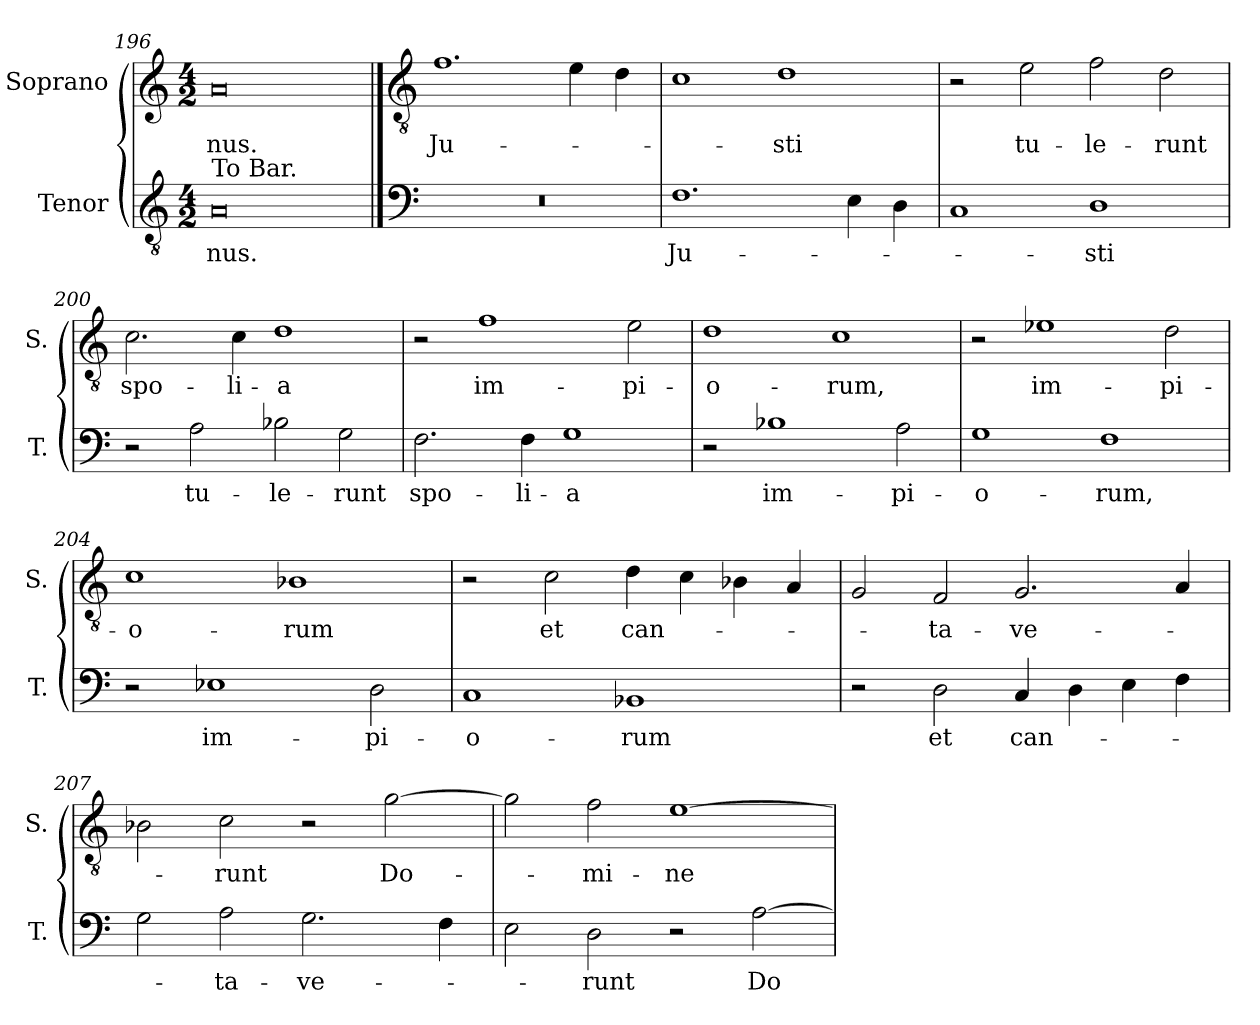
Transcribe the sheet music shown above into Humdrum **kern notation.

**kern	**text	**kern	**text
*part2	*part2	*part1	*part1
*staff2	*staff2	*staff1	*staff1
*I"Tenor	*	*I"Soprano	*
*I'T.	*	*I'S.	*
*clefGv2	*	*clefG2	*
*ITrd7c12	*	*	*
*k[]	*	*k[]	*
*C:	*	*C:	*
*M4/2	*	*M4/2	*
=196	=196	=196	=196
!	!LO:LY:b:color=#000000	!	!
!LO:TX:a:t=To Bar.	!	!	!
!	!	!	!LO:LY:b:color=#000000
0AAi	-nus.	0ai	-nus.
!!LO:PB:g=z
==197	==197	==197	==197
*clefF4	*	*clefGv2	*
!LO:N:vis=1	!	!	!
!	!	!	!LO:LY:b:color=#000000
0r	.	1.fi	Ju-
.	.	4ei\	.
.	.	4di\	.
=198	=198	=198	=198
!	!LO:LY:b:color=#000000	!	!
1.FFi	Ju-	1ci	.
!	!	!	!LO:LY:b:color=#000000
.	.	1di	-sti
4EEi\	.	.	.
4DDi\	.	.	.
=199	=199	=199	=199
1CCi	.	2r	.
!	!	!	!LO:LY:b:color=#000000
.	.	2ei\	tu-
!	!LO:LY:b:color=#000000	!	!
!	!	!	!LO:LY:b:color=#000000
1DDi	-sti	2fi\	-le-
!	!	!	!LO:LY:b:color=#000000
.	.	2di\	-runt
=200	=200	=200	=200
!	!	!	!LO:LY:b:color=#000000
2r	.	2.ci\	spo-
!	!LO:LY:b:color=#000000	!	!
2AAi\	tu-	.	.
!	!	!	!LO:LY:b:color=#000000
.	.	4ci\	-li-
!	!LO:LY:b:color=#000000	!	!
!	!	!	!LO:LY:b:color=#000000
2BB-Xi\	-le-	1di	-a
!	!LO:LY:b:color=#000000	!	!
2GGi\	-runt	.	.
=201	=201	=201	=201
!	!LO:LY:b:color=#000000	!	!
2.FFi\	spo-	2r	.
!	!	!	!LO:LY:b:color=#000000
.	.	1fi	im-
!	!LO:LY:b:color=#000000	!	!
4FFi\	-li-	.	.
!	!LO:LY:b:color=#000000	!	!
1GGi	-a	.	.
!	!	!	!LO:LY:b:color=#000000
.	.	2ei\	-pi-
=202	=202	=202	=202
!	!	!	!LO:LY:b:color=#000000
2r	.	1di	-o-
!	!LO:LY:b:color=#000000	!	!
1BB-Xi	im-	.	.
!	!	!	!LO:LY:b:color=#000000
.	.	1ci	-rum,
!	!LO:LY:b:color=#000000	!	!
2AAi\	-pi-	.	.
=203	=203	=203	=203
!	!LO:LY:b:color=#000000	!	!
1GGi	-o-	2r	.
!	!	!	!LO:LY:b:color=#000000
.	.	1e-Xi	im-
!	!LO:LY:b:color=#000000	!	!
1FFi	-rum,	.	.
!	!	!	!LO:LY:b:color=#000000
.	.	2di\	-pi-
=204	=204	=204	=204
!	!	!	!LO:LY:b:color=#000000
2r	.	1ci	-o-
!	!LO:LY:b:color=#000000	!	!
1EE-Xi	im-	.	.
!	!	!	!LO:LY:b:color=#000000
.	.	1B-Xi	-rum
!	!LO:LY:b:color=#000000	!	!
2DDi\	-pi-	.	.
!!LO:LB:g=z
=205	=205	=205	=205
!	!LO:LY:b:color=#000000	!	!
1CCi	-o-	2r	.
!	!	!	!LO:LY:b:color=#000000
.	.	2ci\	et
!	!LO:LY:b:color=#000000	!	!
!	!	!	!LO:LY:b:color=#000000
1BBB-Xi	-rum	4di\	can-
.	.	4ci\	.
.	.	4B-Xi\	.
.	.	4Ai/	.
=206	=206	=206	=206
2r	.	2Gi/	.
!	!LO:LY:b:color=#000000	!	!
!	!	!	!LO:LY:b:color=#000000
2DDi\	et	2Fi/	-ta-
!	!LO:LY:b:color=#000000	!	!
!	!	!	!LO:LY:b:color=#000000
4CCi/	can-	2.Gi/	-ve-
4DDi\	.	.	.
4EEi\	.	.	.
4FFi\	.	4Ai/	.
=207	=207	=207	=207
2GGi\	.	2B-Xi\	.
!	!LO:LY:b:color=#000000	!	!
!	!	!	!LO:LY:b:color=#000000
2AAi\	-ta-	2ci\	-runt
!	!LO:LY:b:color=#000000	!	!
2.GGi\	-ve-	2r	.
!	!	!	!LO:LY:b:color=#000000
.	.	[2gi\	Do-
4FFi\	.	.	.
=208	=208	=208	=208
2EEi\	.	2gi\]	.
!	!LO:LY:b:color=#000000	!	!
!	!	!	!LO:LY:b:color=#000000
2DDi\	-runt	2fi\	-mi-
!	!	!	!LO:LY:b:color=#000000
2r	.	[1ei	-ne
!	!LO:LY:b:color=#000000	!	!
[2AAi\	Do-	.	.
=	=	=	=
*-	*-	*-	*-
